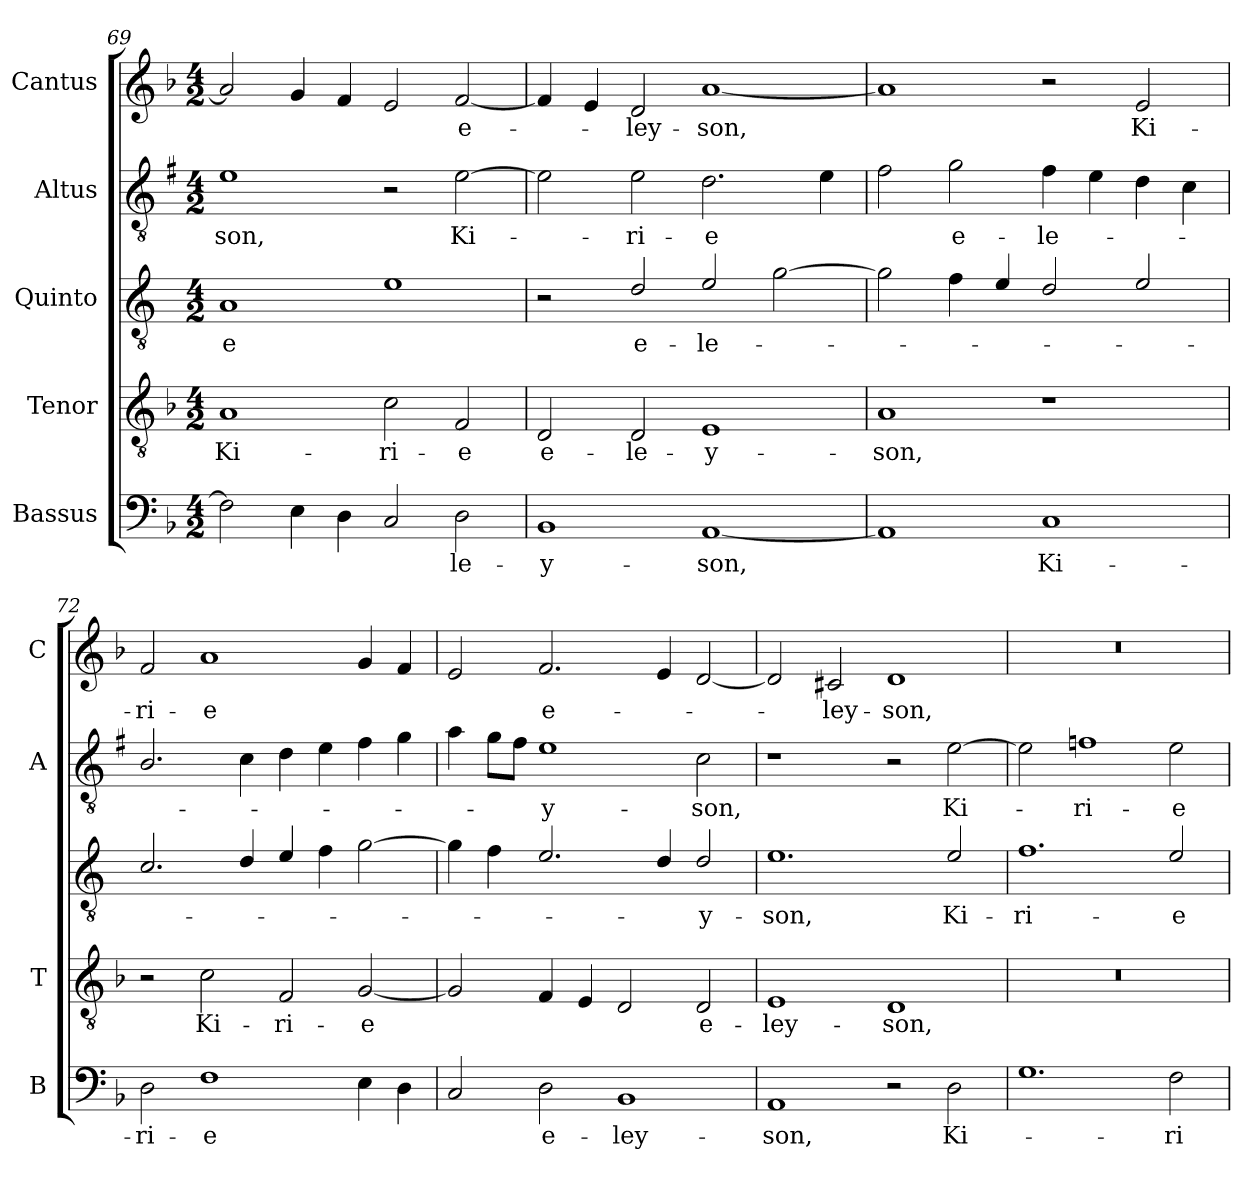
**kern	**text	**kern	**text	**kern	**text	**kern	**text	**kern	**text
*part5	*part5	*part4	*part4	*part3	*part3	*part2	*part2	*part1	*part1
*staff5	*staff5	*staff4	*staff4	*staff3	*staff3	*staff2	*staff2	*staff1	*staff1
*I"Bassus	*	*I"Tenor	*	*I"Quinto	*	*I"Altus	*	*I"Cantus	*
*I'B	*	*I'T	*	*	*	*I'A	*	*I'C	*
*clefF4	*	*clefGv2	*	*clefGv2	*	*clefGv2	*	*clefG2	*
*	*	*	*	*ITrd4c7	*	*ITrd1c2	*	*	*
*k[b-]	*	*k[b-]	*	*k[b-]	*	*k[b-]	*	*k[b-]	*
*F:	*	*F:	*	*F:	*	*F:	*	*F:	*
*M4/2	*	*M4/2	*	*M4/2	*	*M4/2	*	*M4/2	*
=69	=69	=69	=69	=69	=69	=69	=69	=69	=69
!	!	!	!LO:LY:b	!	!LO:LY:b	!	!LO:LY:b	!	!
2F\]	.	1A	Ki-	1D	-e	1d	-son,	2a/]	.
4E\	.	.	.	.	.	.	.	4g/	.
4D\	.	.	.	.	.	.	.	4f/	.
!	!	!	!LO:LY:b	!	!	!	!	!	!
2C/	.	2c\	-ri-	1A	.	2r	.	2e/	.
!	!LO:LY:b	!	!LO:LY:b	!	!	!	!LO:LY:b	!	!LO:LY:b
2D\	-le-	2F/	-e	.	.	[2d\	Ki-	[2f/	e-
=70	=70	=70	=70	=70	=70	=70	=70	=70	=70
!	!LO:LY:b	!	!LO:LY:b	!	!	!	!	!	!
1BB-	-y-	2D/	e-	2r	.	2d\]	.	4f/]	.
.	.	.	.	.	.	.	.	4e/	.
!	!	!	!LO:LY:b	!	!LO:LY:b	!	!LO:LY:b	!	!LO:LY:b
.	.	2D/	-le-	2G/	e-	2d\	-ri-	2d/	-ley-
!	!LO:LY:b	!	!LO:LY:b	!	!LO:LY:b	!	!LO:LY:b	!	!LO:LY:b
[1AA	-son,	1E	-y-	2A/	-le-	2.c\	-e	[1a	-son,
.	.	.	.	[2c\	.	.	.	.	.
.	.	.	.	.	.	4d\	.	.	.
=71	=71	=71	=71	=71	=71	=71	=71	=71	=71
!	!	!	!LO:LY:b	!	!	!	!	!	!
1AA]	.	1A	-son,	2c\]	.	2e\	.	1a]	.
!	!	!	!	!	!	!	!LO:LY:b	!	!
.	.	.	.	4B-\	.	2f\	e-	.	.
.	.	.	.	4A/	.	.	.	.	.
!	!LO:LY:b	!	!	!	!	!	!LO:LY:b	!	!
1C	Ki-	1r	.	2G/	.	4e\	-le-	2r	.
.	.	.	.	.	.	4d\	.	.	.
!	!	!	!	!	!	!	!	!	!LO:LY:b
.	.	.	.	2A/	.	4c\	.	2e/	Ki-
.	.	.	.	.	.	4B-\	.	.	.
!!LO:PB:g=z
=72	=72	=72	=72	=72	=72	=72	=72	=72	=72
!	!LO:LY:b	!	!	!	!	!	!	!	!LO:LY:b
2D\	-ri-	2r	.	2.F/	.	2.A/	.	2f/	-ri-
!	!LO:LY:b	!	!LO:LY:b	!	!	!	!	!	!LO:LY:b
1F	-e	2c\	Ki-	.	.	.	.	1a	-e
.	.	.	.	4G/	.	4B-\	.	.	.
!	!	!	!LO:LY:b	!	!	!	!	!	!
.	.	2F/	-ri-	4A/	.	4c\	.	.	.
.	.	.	.	4B-\	.	4d\	.	.	.
!	!	!	!LO:LY:b	!	!	!	!	!	!
4E\	.	[2G/	-e	[2c\	.	4e\	.	4g/	.
4D\	.	.	.	.	.	4f\	.	4f/	.
=73	=73	=73	=73	=73	=73	=73	=73	=73	=73
2C/	.	2G/]	.	4c\]	.	4g\	.	2e/	.
.	.	.	.	4B-\	.	8f\L	.	.	.
.	.	.	.	.	.	8e\J	.	.	.
!	!LO:LY:b	!	!	!	!	!	!LO:LY:b	!	!LO:LY:b
2D\	e-	4F/	.	2.A/	.	1d	-y-	2.f/	e-
.	.	4E/	.	.	.	.	.	.	.
!	!LO:LY:b	!	!	!	!	!	!	!	!
1BB-	-ley-	2D/	.	.	.	.	.	.	.
.	.	.	.	4G/	.	.	.	4e/	.
!	!	!	!LO:LY:b	!	!LO:LY:b	!	!LO:LY:b	!	!
.	.	2D/	e-	2G/	-y-	2B-\	-son,	[2d/	.
=74	=74	=74	=74	=74	=74	=74	=74	=74	=74
!	!LO:LY:b	!	!LO:LY:b	!	!LO:LY:b	!	!	!	!
1AA	-son,	1E	-ley-	1.A	-son,	1r	.	2d/]	.
!	!	!	!	!	!	!	!	!	!LO:LY:b
.	.	.	.	.	.	.	.	2c#X/	-ley-
!	!	!	!LO:LY:b	!	!	!	!	!	!LO:LY:b
2r	.	1D	-son,	.	.	2r	.	1d	-son,
!	!LO:LY:b	!	!	!	!LO:LY:b	!	!LO:LY:b	!	!
2D\	Ki-	.	.	2A/	Ki-	[2d\	Ki-	.	.
=75	=75	=75	=75	=75	=75	=75	=75	=75	=75
!	!	!	!	!	!LO:LY:b	!	!	!	!
1.G	.	0r	.	1.B-	-ri-	2d\]	.	0r	.
!	!	!	!	!	!	!	!LO:LY:b	!	!
.	.	.	.	.	.	1e-X	-ri-	.	.
!	!LO:LY:b	!	!	!	!LO:LY:b	!	!LO:LY:b	!	!
2F\	-ri-	.	.	2A/	-e	2d\	-e	.	.
=	=	=	=	=	=	=	=	=	=
*-	*-	*-	*-	*-	*-	*-	*-	*-	*-
